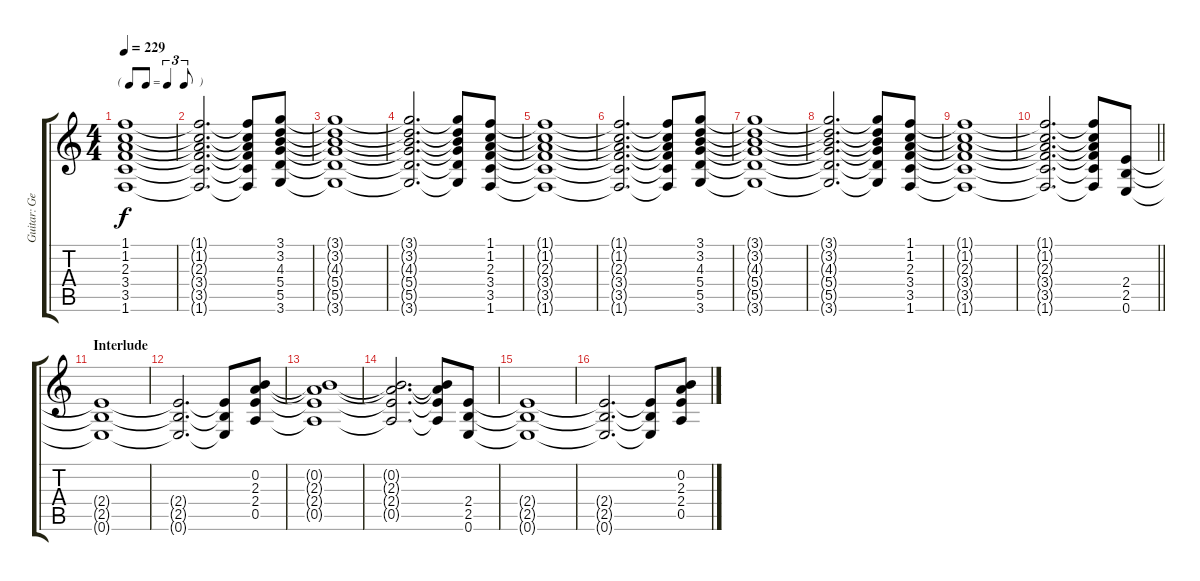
\track ("Guitar: George" "Guitar: Ge") {instrument distortionguitar}
\staff {score tabs}
\tuning (E4 B3 G3 D3 A2 E2) {hide}
\ts (4 4)
\tf triplet8th
\tempo 229
\clef g2
\ks c
(1.1{t} 1.2{t} 2.3{t} 3.4{t} 3.5{t} 1.6{t}).1{dy f} |
(1.1{t} 1.2{t} 2.3{t} 3.4{t} 3.5{t} 1.6{t}).2{d} (1.1{t} 1.2{t} 2.3{t} 3.4{t} 3.5{t} 1.6{t}).8 (3.1 3.2 4.3 5.4 5.5 3.6).8 |
(3.1{t} 3.2{t} 4.3{t} 5.4{t} 5.5{t} 3.6{t}).1 |
(3.1{t} 3.2{t} 4.3{t} 5.4{t} 5.5{t} 3.6{t}).2{d} (3.1{t} 3.2{t} 4.3{t} 5.4{t} 5.5{t} 3.6{t}).8 (1.1 1.2 2.3 3.4 3.5 1.6).8 |
(1.1{t} 1.2{t} 2.3{t} 3.4{t} 3.5{t} 1.6{t}).1 |
(1.1{t} 1.2{t} 2.3{t} 3.4{t} 3.5{t} 1.6{t}).2{d} (1.1{t} 1.2{t} 2.3{t} 3.4{t} 3.5{t} 1.6{t}).8 (3.1 3.2 4.3 5.4 5.5 3.6).8 |
(3.1{t} 3.2{t} 4.3{t} 5.4{t} 5.5{t} 3.6{t}).1 |
(3.1{t} 3.2{t} 4.3{t} 5.4{t} 5.5{t} 3.6{t}).2{d} (3.1{t} 3.2{t} 4.3{t} 5.4{t} 5.5{t} 3.6{t}).8 (1.1 1.2 2.3 3.4 3.5 1.6).8 |
(1.1{t} 1.2{t} 2.3{t} 3.4{t} 3.5{t} 1.6{t}).1 |
\barLineRight lightlight
(1.1{t} 1.2{t} 2.3{t} 3.4{t} 3.5{t} 1.6{t}).2{d} (1.1{t} 1.2{t} 2.3{t} 3.4{t} 3.5{t} 1.6{t}).8 (2.4 2.5 0.6).8 |
\section ("" "Interlude")
(2.4{t} 2.5{t} 0.6{t}).1 |
(2.4{t} 2.5{t} 0.6{t}).2{d} (2.4{t} 2.5{t} 0.6{t}).8 (0.2 2.3 2.4 0.5).8 |
(0.2{t} 2.3{t} 2.4{t} 0.5{t}).1 |
(0.2{t} 2.3{t} 2.4{t} 0.5{t}).2{d} (0.2{t} 2.3{t} 2.4{t} 0.5{t}).8 (2.4 2.5 0.6).8 |
(2.4{t} 2.5{t} 0.6{t}).1 |
(2.4{t} 2.5{t} 0.6{t}).2{d} (2.4{t} 2.5{t} 0.6{t}).8 (0.2 2.3 2.4 0.5).8
